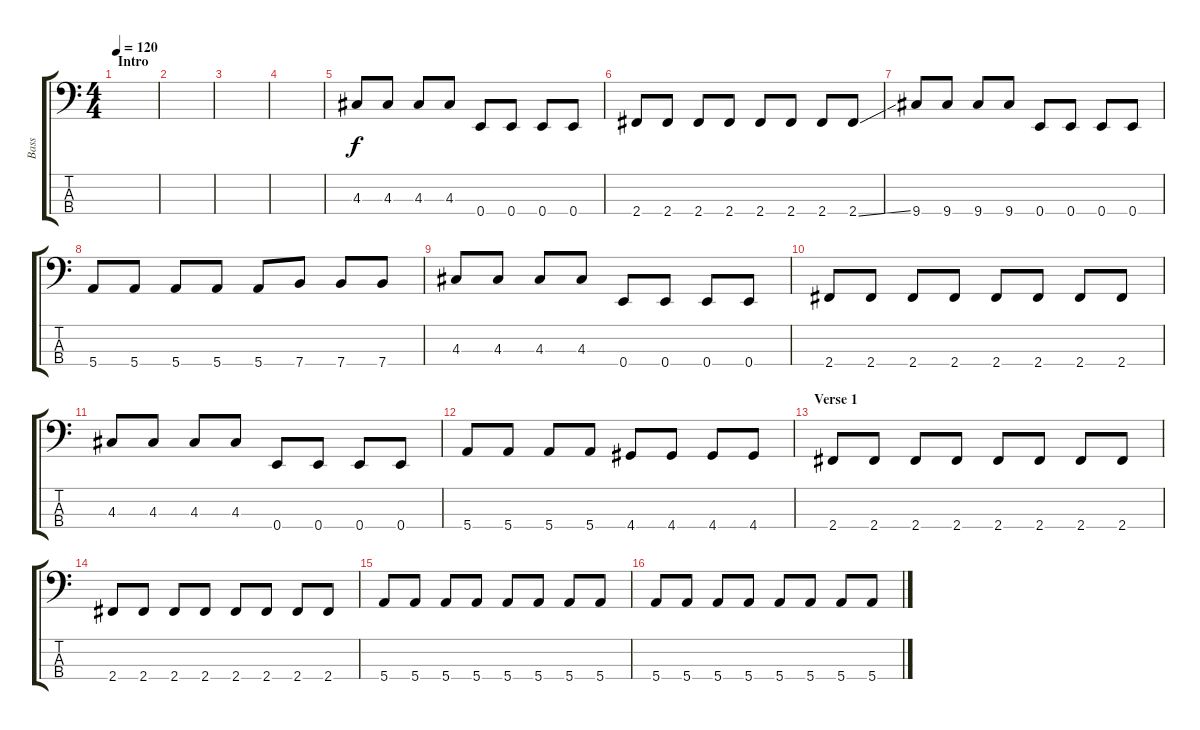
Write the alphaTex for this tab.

\track ("Bass" "Bass") {instrument electricbassfinger}
\staff {score tabs}
\tuning (G2 D2 A1 E1) {hide}
\ts (4 4)
\section ("" "Intro")
\tempo 120
\clef f4
\ks c
|
|
|
|
4.3.8 4.3.8 4.3.8 4.3.8 0.4.8 0.4.8 0.4.8 0.4.8 |
2.4.8 2.4.8 2.4.8 2.4.8 2.4.8 2.4.8 2.4.8 2.4{ss}.8 |
9.4.8 9.4.8 9.4.8 9.4.8 0.4.8 0.4.8 0.4.8 0.4.8 |
5.4.8 5.4.8 5.4.8 5.4.8 5.4.8 7.4.8 7.4.8 7.4.8 |
4.3.8 4.3.8 4.3.8 4.3.8 0.4.8 0.4.8 0.4.8 0.4.8 |
2.4.8 2.4.8 2.4.8 2.4.8 2.4.8 2.4.8 2.4.8 2.4.8 |
4.3.8 4.3.8 4.3.8 4.3.8 0.4.8 0.4.8 0.4.8 0.4.8 |
5.4.8 5.4.8 5.4.8 5.4.8 4.4.8 4.4.8 4.4.8 4.4.8 |
\section ("" "Verse 1")
2.4.8 2.4.8 2.4.8 2.4.8 2.4.8 2.4.8 2.4.8 2.4.8 |
2.4.8 2.4.8 2.4.8 2.4.8 2.4.8 2.4.8 2.4.8 2.4.8 |
5.4.8 5.4.8 5.4.8 5.4.8 5.4.8 5.4.8 5.4.8 5.4.8 |
5.4.8 5.4.8 5.4.8 5.4.8 5.4.8 5.4.8 5.4.8 5.4.8
